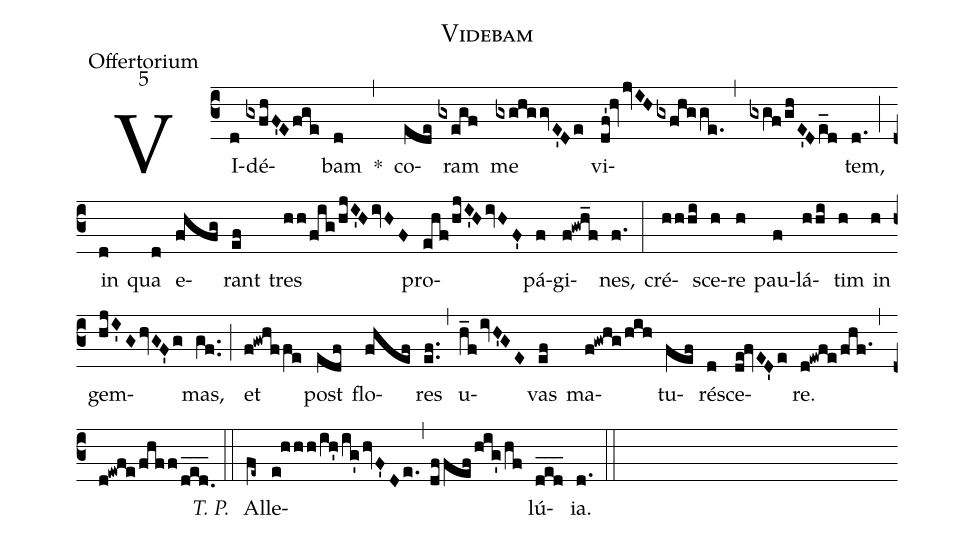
name: Videbam;
office-part: Offertorium;
mode: 5;
%%
(c3) VI(d)dé(gxfhF'Efge)bam(d) *(,) co(ede)ram(gxegf) me(gxghggvE'De) vi(df'!hv/jvIHgxfhg/ge.,gxgf/ghE'De_d)tem,(d.) (;) in(d) qua(d) e(fhfg)rant(ef) tres(hh/fig/hjI'HivHF) pro(ehf/hjI'HivHF')pá(f)gi(f!gwh_f)nes,(f.) (:)
cré(hhhi)sce(h)re(h) pau(f)lá(hhi)tim(h) in(h) gem(hjI'GhvGF'g)mas,(gf..) (;) et(f!gwhffe) post(edf) flo(fhef)res(ef..) (,) u(h_fivH'GE)vas(ef) ma(f!gwhg/hih)tu(fef)ré(d)sce(de!fvED'e)re.(d!ewfe/fhf.1) (,) (d!ewfe/fhff/d_e_d._) <i>T. P.</i>(::)
Al(fe~)le(e!hhh/ih'/ig'hvF'De.,dffef/hig'/hf)lú(d_e_d_)ia.(d.) (::)
